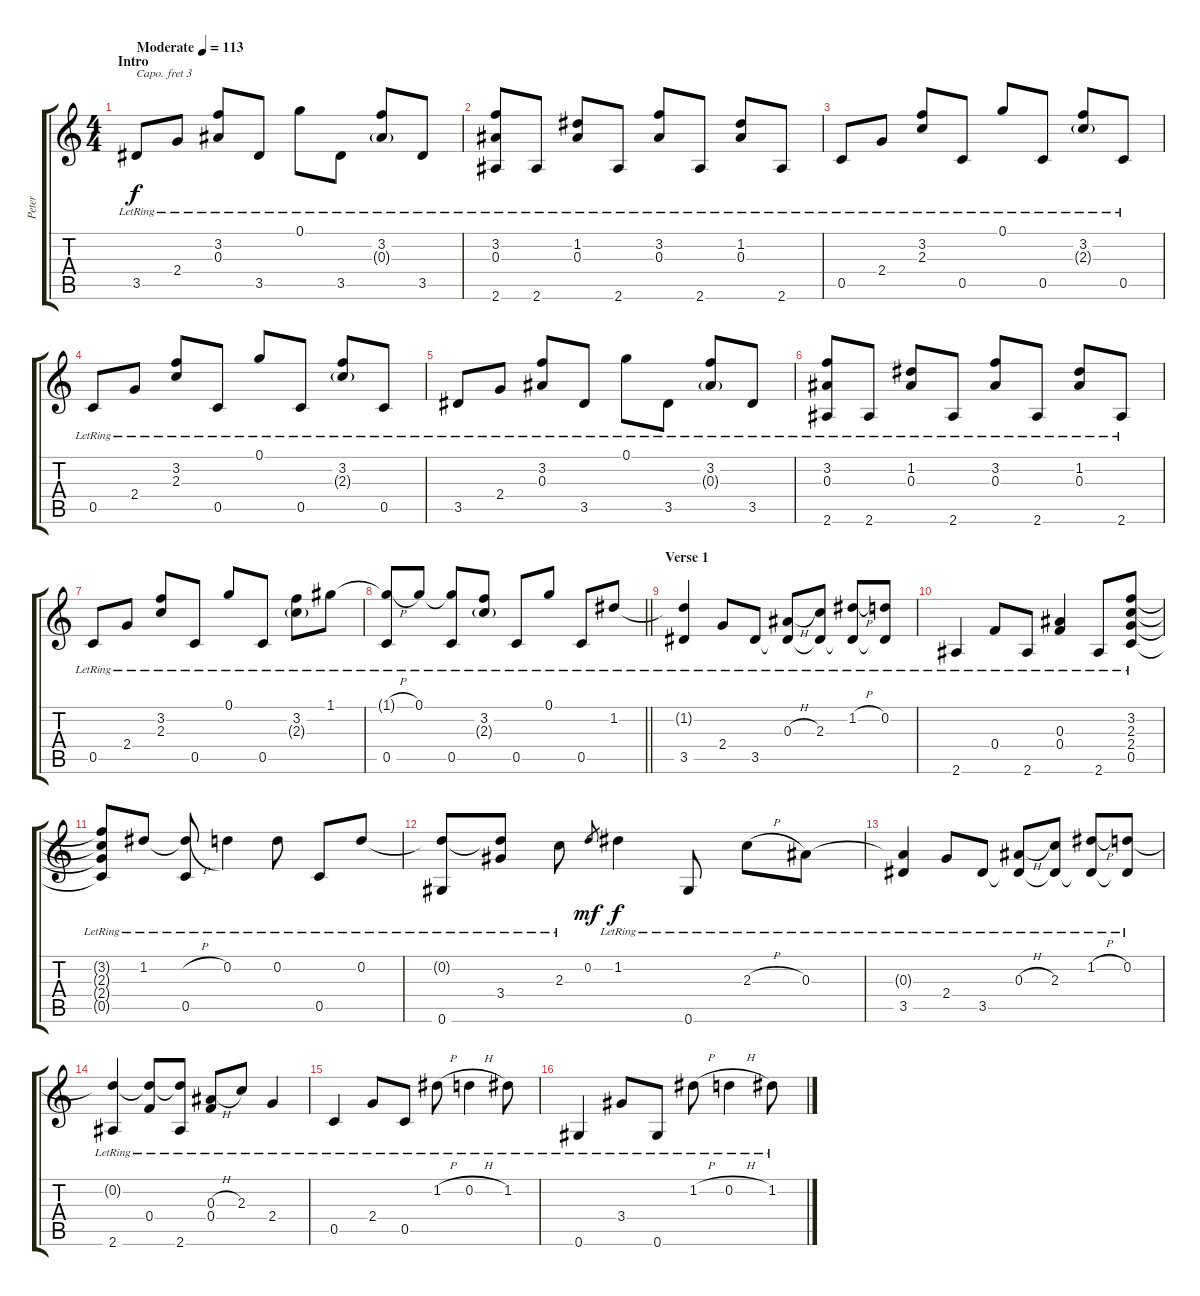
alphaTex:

\track ("Peter" "Peter") {instrument acousticguitarsteel}
\staff {score tabs}
\capo 3
\tuning (E4 B3 G3 D3 A2 F2) {hide}
\ts (4 4)
\section ("" "Intro")
\tempo (113 "Moderate")
\clef g2
\ks c
3.5{lr}.8{dy f instrument acousticguitarsteel} 2.4{lr}.8 (3.2{lr} 0.3{lr}).8 3.5{lr}.8 0.1{lr}.8 3.5{lr}.8 (3.2{lr} 0.3{g lr}).8 3.5{lr}.8 |
(3.2{lr} 0.3{lr} 2.6{lr}).8 2.6{lr}.8 (1.2{lr} 0.3{lr}).8 2.6{lr}.8 (3.2{lr} 0.3{lr}).8 2.6{lr}.8 (1.2{lr} 0.3{lr}).8 2.6{lr}.8 |
0.5{lr}.8 2.4{lr}.8 (3.2{lr} 2.3{lr}).8 0.5{lr}.8 0.1{lr}.8 0.5{lr}.8 (3.2{lr} 2.3{g lr}).8 0.5{lr}.8 |
0.5{lr}.8 2.4{lr}.8 (3.2{lr} 2.3{lr}).8 0.5{lr}.8 0.1{lr}.8 0.5{lr}.8 (3.2{lr} 2.3{g lr}).8 0.5{lr}.8 |
3.5{lr}.8 2.4{lr}.8 (3.2{lr} 0.3{lr}).8 3.5{lr}.8 0.1{lr}.8 3.5{lr}.8 (3.2{lr} 0.3{g lr}).8 3.5{lr}.8 |
(3.2{lr} 0.3{lr} 2.6{lr}).8 2.6{lr}.8 (1.2{lr} 0.3{lr}).8 2.6{lr}.8 (3.2{lr} 0.3{lr}).8 2.6{lr}.8 (1.2{lr} 0.3{lr}).8 2.6{lr}.8 |
0.5{lr}.8 2.4{lr}.8 (3.2{lr} 2.3{lr}).8 0.5{lr}.8 0.1{lr}.8 0.5{lr}.8 (3.2{lr} 2.3{g lr}).8 1.1{lr}.8 |
\barLineRight lightlight
(1.1{h lr t} 0.5{lr}).8 0.1{lr}.8 (0.1{lr t} 0.5{lr}).8 (3.2{lr} 2.3{g lr}).8 0.5{lr}.8 0.1{lr}.8 0.5{lr}.8 1.2{lr}.8 |
\section ("" "Verse 1")
(1.2{lr t} 3.5{lr}).4 2.4{lr}.8 3.5{lr}.8 (0.3{h lr} 3.5{lr t}).8 (2.3{lr} 3.5{lr t}).8 (1.2{h lr} 3.5{lr t}).8 (0.2{lr} 3.5{lr t}).8 |
2.6{lr}.4 0.4{lr}.8 2.6{lr}.8 (0.3{lr} 0.4{lr}).4 2.6{lr}.8 (3.2{lr} 2.3{lr} 2.4{lr} 0.5{lr}).8 |
(3.2{lr t} 2.3{lr t} 2.4{lr t} 0.5{lr t}).8 1.2{lr}.8 (1.2{h lr t} 0.5{lr}).8 0.2{lr}.4 0.2{lr}.8 0.5{lr}.8 0.2{lr}.8 |
(0.2{lr t} 0.6{lr}).8 (0.2{lr t} 3.4{lr}).8 2.3{lr}.8 0.2.8{gr dy mf} 1.2{lr}.4{dy f} 0.6{lr}.8 2.3{h lr}.8 0.3{lr}.8 |
(0.3{lr t} 3.5{lr}).4 2.4{lr}.8 3.5{lr}.8 (0.3{h lr} 3.5{lr t}).8 (2.3{lr} 3.5{lr t}).8 (1.2{h lr} 3.5{lr t}).8 (0.2{lr} 3.5{lr t}).8 |
(0.2{lr t} 2.6{lr}).4 (0.2{lr t} 0.4{lr}).8 (0.2{lr t} 2.6{lr}).8 (0.3{h lr} 0.4{lr}).8 2.3{lr}.8 2.4{lr}.4 |
0.5{lr}.4 2.4{lr}.8 0.5{lr}.8 1.2{h lr}.8 0.2{h lr}.4 1.2{lr}.8 |
0.6{lr}.4 3.4{lr}.8 0.6{lr}.8 1.2{h lr}.8 0.2{h lr}.4 1.2{lr}.8
